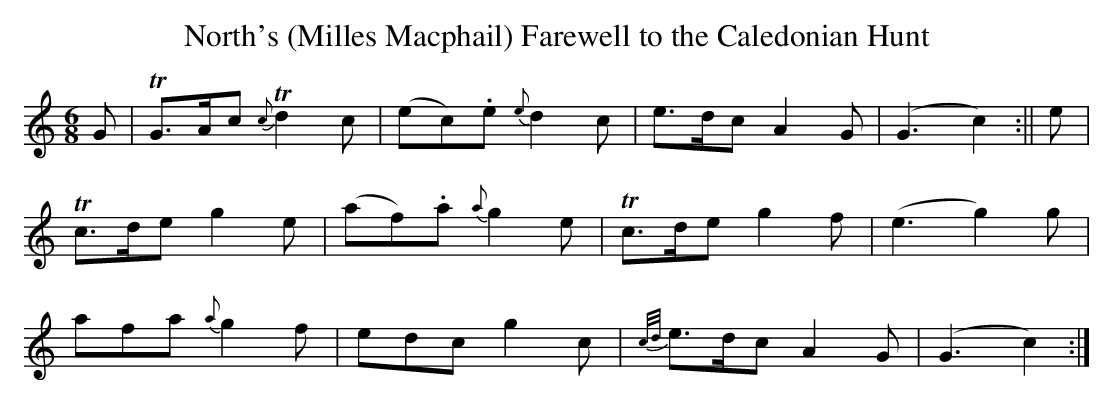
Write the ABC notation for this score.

X:1
T:North's (Milles Macphail) Farewell to the Caledonian Hunt
M:6/8
L:1/8
K:C
G|TG>Ac {c}Td2c|(ec).e {e}d2c|e>dc A2G|(G3 c2):||e|
Tc>de g2e|(af).a {a}g2e|Tc>de g2f|(e3 g2)g|
afa {a}g2f|edc g2c|{c/d/}e>dc A2G|(G3 c2):|
